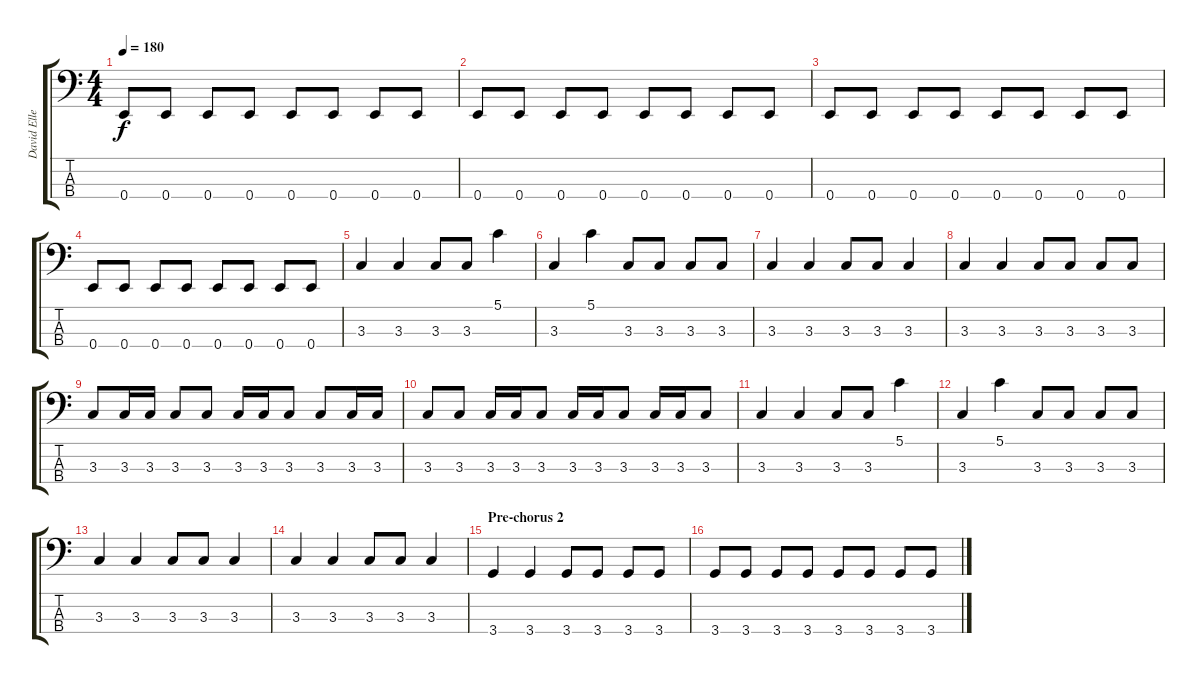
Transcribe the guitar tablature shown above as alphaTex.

\track ("David Ellefson" "David Elle") {instrument electricbasspick}
\staff {score tabs}
\tuning (G2 D2 A1 E1) {hide}
\ts (4 4)
\tempo 180
\clef f4
\ks c
0.4.8{dy f} 0.4.8 0.4.8 0.4.8 0.4.8 0.4.8 0.4.8 0.4.8 |
0.4.8 0.4.8 0.4.8 0.4.8 0.4.8 0.4.8 0.4.8 0.4.8 |
0.4.8 0.4.8 0.4.8 0.4.8 0.4.8 0.4.8 0.4.8 0.4.8 |
0.4.8 0.4.8 0.4.8 0.4.8 0.4.8 0.4.8 0.4.8 0.4.8 |
3.3.4 3.3.4 3.3.8 3.3.8 5.1.4 |
3.3.4 5.1.4 3.3.8 3.3.8 3.3.8 3.3.8 |
3.3.4 3.3.4 3.3.8 3.3.8 3.3.4 |
3.3.4 3.3.4 3.3.8 3.3.8 3.3.8 3.3.8 |
3.3.8 3.3.16 3.3.16 3.3.8 3.3.8 3.3.16 3.3.16 3.3.8 3.3.8 3.3.16 3.3.16 |
3.3.8 3.3.8 3.3.16 3.3.16 3.3.8 3.3.16 3.3.16 3.3.8 3.3.16 3.3.16 3.3.8 |
3.3.4 3.3.4 3.3.8 3.3.8 5.1.4 |
3.3.4 5.1.4 3.3.8 3.3.8 3.3.8 3.3.8 |
3.3.4 3.3.4 3.3.8 3.3.8 3.3.4 |
3.3.4 3.3.4 3.3.8 3.3.8 3.3.4 |
\section ("" "Pre-chorus 2")
3.4.4 3.4.4 3.4.8 3.4.8 3.4.8 3.4.8 |
3.4.8 3.4.8 3.4.8 3.4.8 3.4.8 3.4.8 3.4.8 3.4.8
